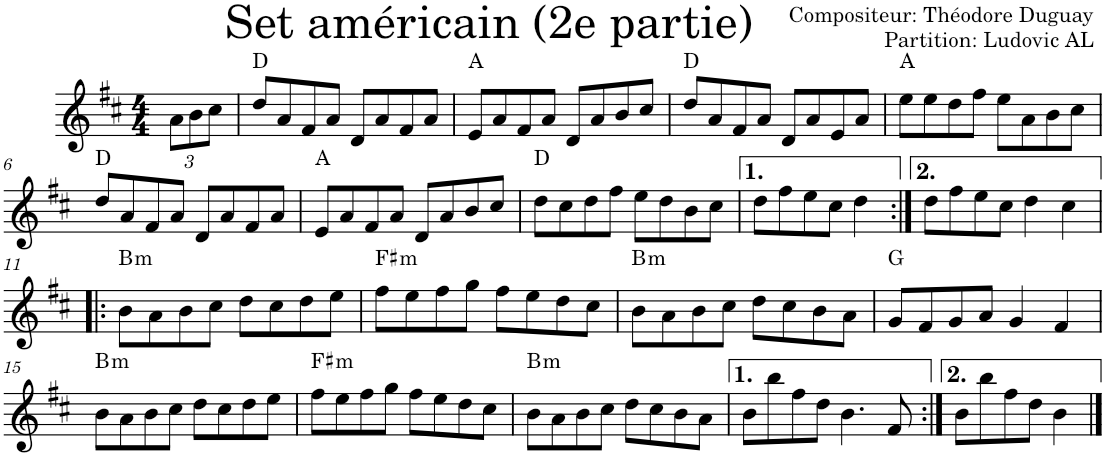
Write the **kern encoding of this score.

**kern	**harte
*part1	*part1
*staff1	*
*I"Violon	*
*I'Vln.	*
*clefG2	*
*k[f#c#]	*
*M4/4	*
*Xbrackettup	*
=1	=1
12a\L	.
12b\	.
12cc#\J	.
=2	=2
8dd/L	D:maj
8a/	.
8f#/	.
8a/J	.
8d/L	.
8a/	.
8f#/	.
8a/J	.
=3	=3
8e/L	A:maj
8a/	.
8f#/	.
8a/J	.
8d/L	.
8a/	.
8b/	.
8cc#/J	.
=4	=4
8dd/L	D:maj
8a/	.
8f#/	.
8a/J	.
8d/L	.
8a/	.
8e/	.
8a/J	.
=5	=5
8ee\L	A:maj
8ee\	.
8dd\	.
8ff#\J	.
8ee\L	.
8a\	.
8b\	.
8cc#\J	.
!!LO:LB:g=z
=6	=6
8dd/L	D:maj
8a/	.
8f#/	.
8a/J	.
8d/L	.
8a/	.
8f#/	.
8a/J	.
=7	=7
8e/L	A:maj
8a/	.
8f#/	.
8a/J	.
8d/L	.
8a/	.
8b/	.
8cc#/J	.
=8	=8
8dd\L	D:maj
8cc#\	.
8dd\	.
8ff#\J	.
8ee\L	.
8dd\	.
8b\	.
8cc#\J	.
=9	=9
8dd\L	.
8ff#\	.
8ee\	.
8cc#\J	.
4dd\	.
=10:|!	=10:|!
8dd\L	.
8ff#\	.
8ee\	.
8cc#\J	.
4dd\	.
4cc#\	.
!!LO:LB:g=z
=11!|:	=11!|:
!	!LO:H:kt=m
8b\L	B:min
8a\	.
8b\	.
8cc#\J	.
8dd\L	.
8cc#\	.
8dd\	.
8ee\J	.
=12	=12
!	!LO:H:kt=m
8ff#\L	F#:min
8ee\	.
8ff#\	.
8gg\J	.
8ff#\L	.
8ee\	.
8dd\	.
8cc#\J	.
=13	=13
!	!LO:H:kt=m
8b\L	B:min
8a\	.
8b\	.
8cc#\J	.
8dd\L	.
8cc#\	.
8b\	.
8a\J	.
=14	=14
8g/L	G:maj
8f#/	.
8g/	.
8a/J	.
4g/	.
4f#/	.
!!LO:LB:g=z
=15	=15
!	!LO:H:kt=m
8b\L	B:min
8a\	.
8b\	.
8cc#\J	.
8dd\L	.
8cc#\	.
8dd\	.
8ee\J	.
=16	=16
!	!LO:H:kt=m
8ff#\L	F#:min
8ee\	.
8ff#\	.
8gg\J	.
8ff#\L	.
8ee\	.
8dd\	.
8cc#\J	.
=17	=17
!	!LO:H:kt=m
8b\L	B:min
8a\	.
8b\	.
8cc#\J	.
8dd\L	.
8cc#\	.
8b\	.
8a\J	.
=18	=18
8b\L	.
8bb\	.
8ff#\	.
8dd\J	.
4.b\	.
8f#/	.
=19:|!	=19:|!
8b\L	.
8bb\	.
8ff#\	.
8dd\J	.
4b\	.
==	==
*-	*-
